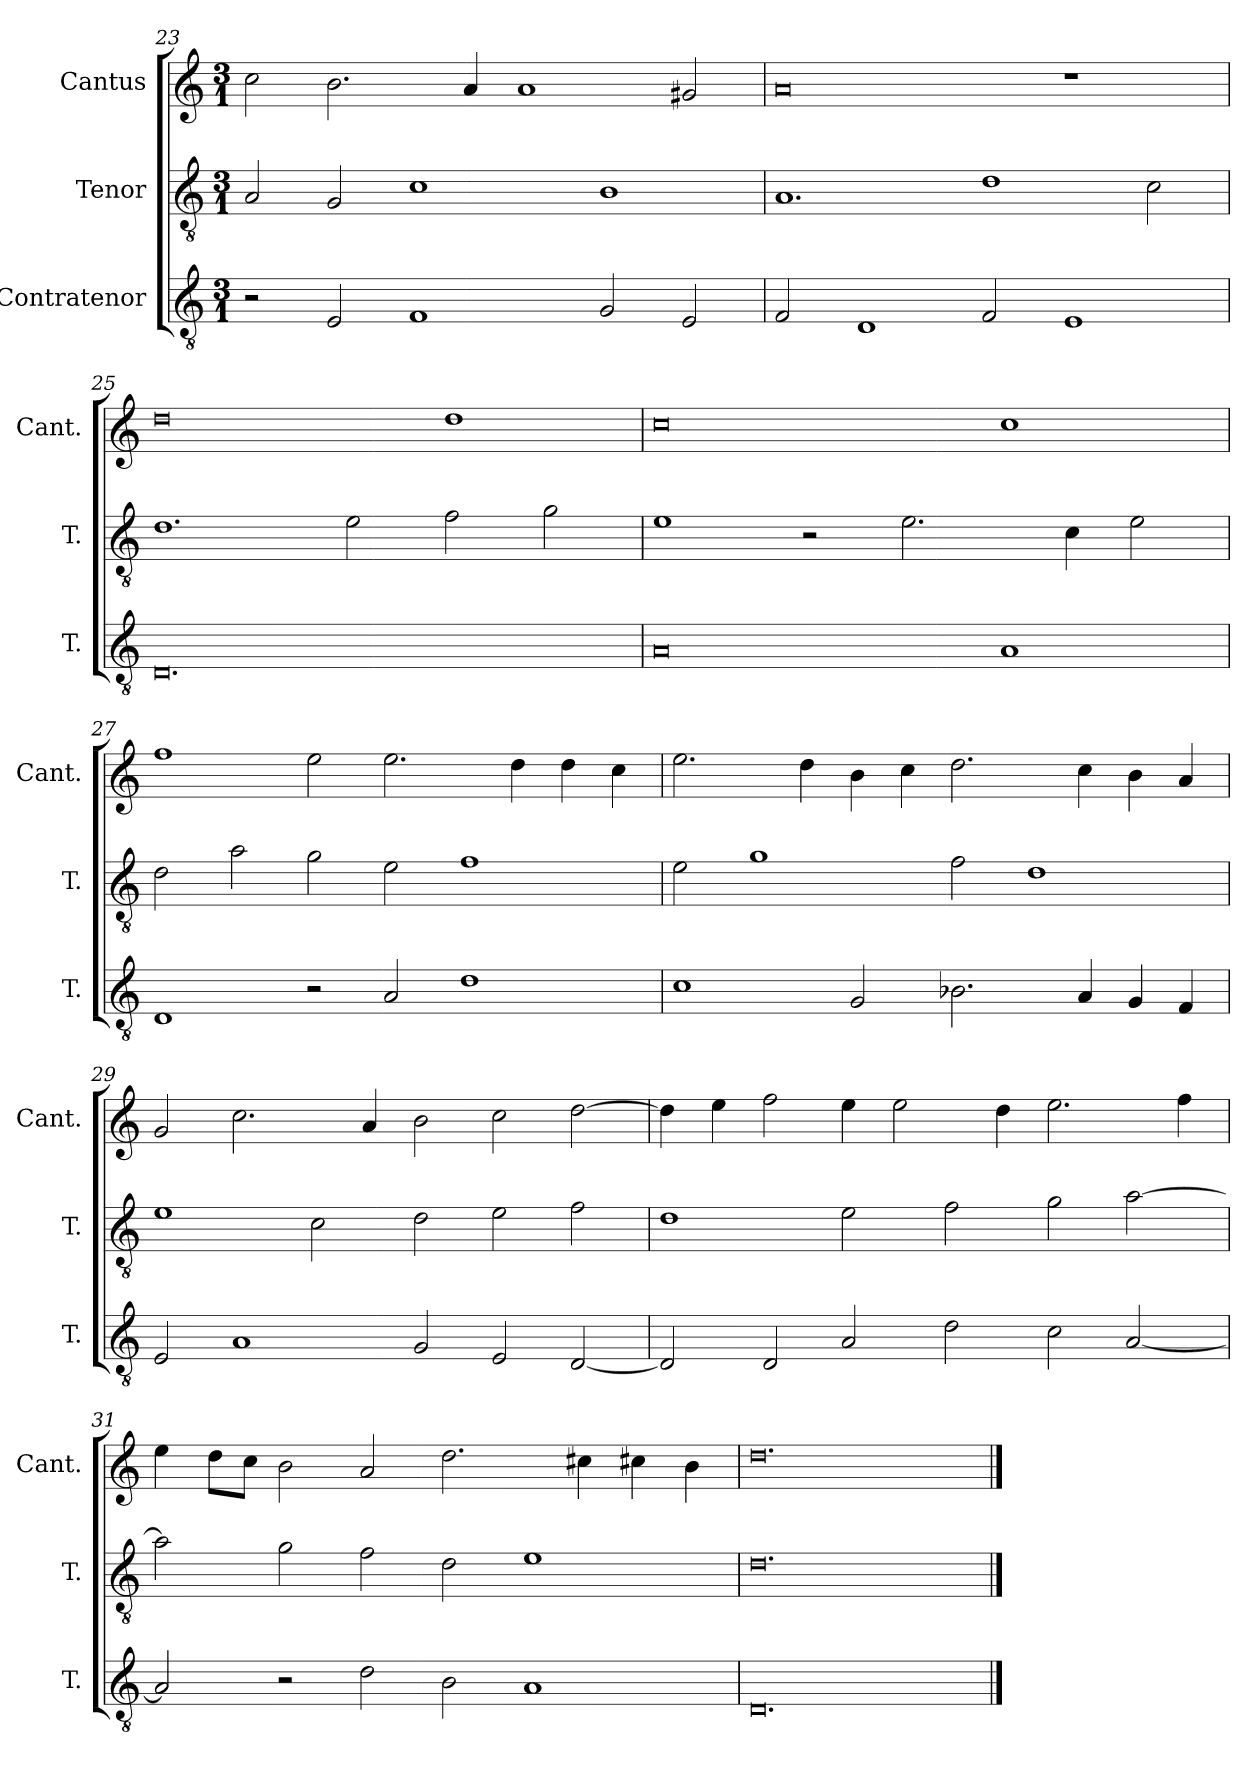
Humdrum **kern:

**kern	**kern	**kern
*part3	*part2	*part1
*staff3	*staff2	*staff1
*I"Contratenor	*I"Tenor	*I"Cantus
*I'T.	*I'T.	*I'Cant.
*clefGv2	*clefGv2	*clefG2
*ITrd7c12	*ITrd7c12	*
*k[]	*k[]	*k[]
*C:	*C:	*C:
*M3/1	*M3/1	*M3/1
=23	=23	=23
2r	2AA/	2cc\
2EE/	2GG/	2.b\
1FF/	1C\	.
.	.	4a/
.	.	1a/
2GG/	1BB\	.
2EE/	.	2g#X/
=24	=24	=24
2FF/	1.AA/	0a/
1DD/	.	.
2FF/	1D\	.
1EE/	.	1r
.	2C\	.
=25	=25	=25
0.DD/	1.D\	0dd\
.	2E\	.
.	2F\	1dd\
.	2G\	.
=26	=26	=26
0AA/	1E\	0cc\
.	2r	.
.	2.E\	.
1AA/	.	1cc\
.	4C\	.
.	2E\	.
=27	=27	=27
1DD/	2D\	1ff\
.	2A\	.
2r	2G\	2ee\
2AA/	2E\	2.ee\
1D\	1F\	.
.	.	4dd\
.	.	4dd\
.	.	4cc\
=28	=28	=28
1C\	2E\	2.ee\
.	1G\	.
.	.	4dd\
2GG/	.	4b\
.	.	4cc\
2.BB-X\	2F\	2.dd\
.	1D\	.
4AA/	.	4cc\
4GG/	.	4b\
4FF/	.	4a/
=29	=29	=29
2EE/	1E\	2g/
1AA/	.	2.cc\
.	2C\	.
.	.	4a/
2GG/	2D\	2b\
2EE/	2E\	2cc\
[2DD/	2F\	[2dd\
=30	=30	=30
2DD/]	1D\	4dd\]
.	.	4ee\
2DD/	.	2ff\
2AA/	2E\	4ee\
.	.	2ee\
2D\	2F\	.
.	.	4dd\
2C\	2G\	2.ee\
[2AA/	[2A\	.
.	.	4ff\
=31	=31	=31
2AA/]	2A\]	4ee\
.	.	8dd\L
.	.	8cc\J
2r	2G\	2b\
2D\	2F\	2a/
2BB\	2D\	2.dd\
1AA/	1E\	.
.	.	4cc#X\
.	.	4cc#X\
.	.	4b\
=32	=32	=32
0.DD/	0.D\	0.dd\
==	==	==
*-	*-	*-
